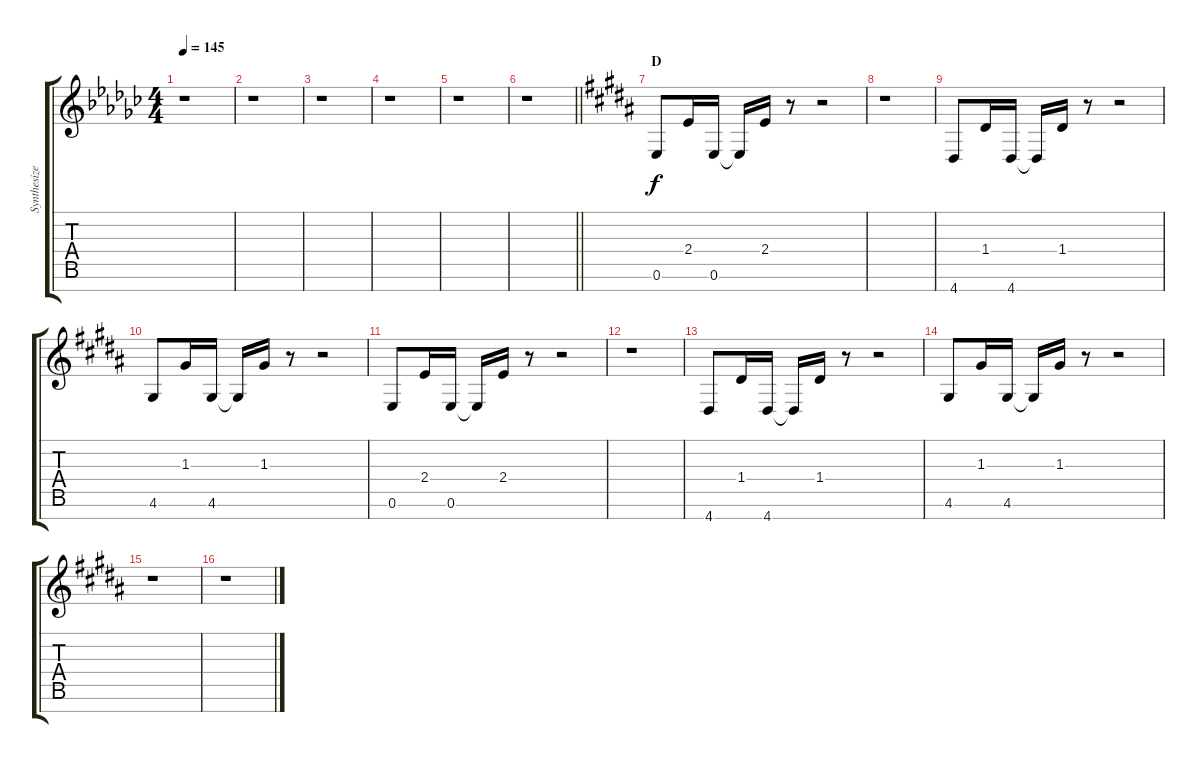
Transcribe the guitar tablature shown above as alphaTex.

\track ("Synthesizer II" "Synthesize") {instrument lead1square}
\staff {score tabs}
\tuning (E5 B4 G4 D4 A3 E3 B2) {hide}
\ts (4 4)
\tempo 145
\clef g2
\ks gb
r.1{dy f} |
r.1 |
r.1 |
r.1 |
r.1 |
\barLineRight lightlight
r.1 |
\section ("" "D")
\ks b
0.6.8 2.4.16 0.6.16 0.6{t}.16 2.4.16 r.8 r.2 |
r.1 |
4.7.8 1.4.16 4.7.16 4.7{t}.16 1.4.16 r.8 r.2 |
4.6.8 1.3.16 4.6.16 4.6{t}.16 1.3.16 r.8 r.2 |
0.6.8 2.4.16 0.6.16 0.6{t}.16 2.4.16 r.8 r.2 |
r.1 |
4.7.8 1.4.16 4.7.16 4.7{t}.16 1.4.16 r.8 r.2 |
4.6.8 1.3.16 4.6.16 4.6{t}.16 1.3.16 r.8 r.2 |
r.1 |
r.1
